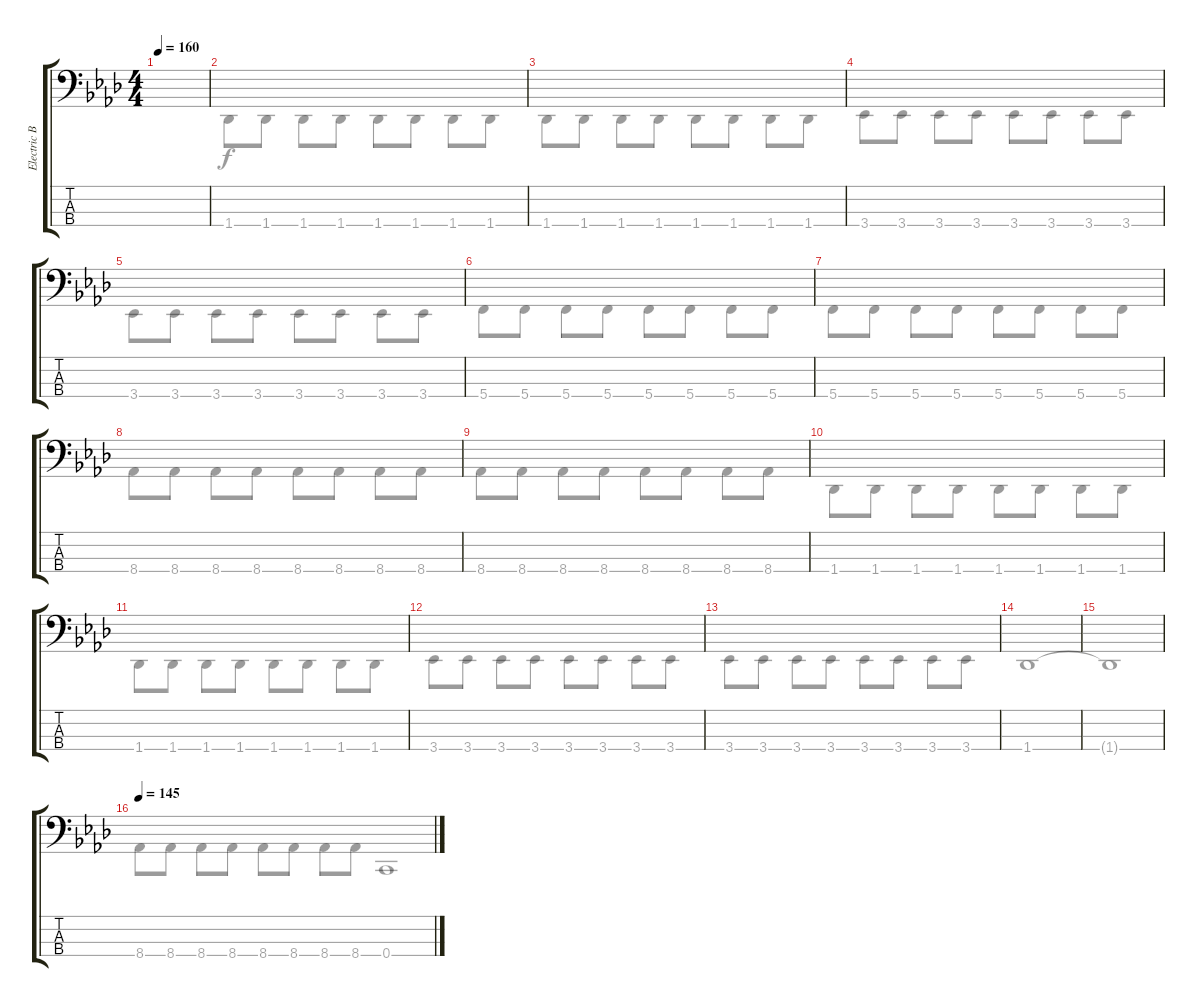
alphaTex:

\track ("Electric Bass" "Electric B") {instrument electricbasspick}
\staff {score tabs}
\tuning (F2 C2 G1 C1) {hide}
\voice
\ts (4 4)
\tempo 160
\clef f4
\ks fminor
|
|
|
|
|
|
|
|
|
|
|
|
|
|
|
\tempo 145
\voice
\clef f4
\ks fminor
8.4.8{dy f} 8.4.8 8.4.8 8.4.8 8.4.8 8.4.8 8.4.8 8.4.8 |
1.4.8 1.4.8 1.4.8 1.4.8 1.4.8 1.4.8 1.4.8 1.4.8 |
1.4.8 1.4.8 1.4.8 1.4.8 1.4.8 1.4.8 1.4.8 1.4.8 |
3.4.8 3.4.8 3.4.8 3.4.8 3.4.8 3.4.8 3.4.8 3.4.8 |
3.4.8 3.4.8 3.4.8 3.4.8 3.4.8 3.4.8 3.4.8 3.4.8 |
5.4.8 5.4.8 5.4.8 5.4.8 5.4.8 5.4.8 5.4.8 5.4.8 |
5.4.8 5.4.8 5.4.8 5.4.8 5.4.8 5.4.8 5.4.8 5.4.8 |
8.4.8 8.4.8 8.4.8 8.4.8 8.4.8 8.4.8 8.4.8 8.4.8 |
8.4.8 8.4.8 8.4.8 8.4.8 8.4.8 8.4.8 8.4.8 8.4.8 |
1.4.8 1.4.8 1.4.8 1.4.8 1.4.8 1.4.8 1.4.8 1.4.8 |
1.4.8 1.4.8 1.4.8 1.4.8 1.4.8 1.4.8 1.4.8 1.4.8 |
3.4.8 3.4.8 3.4.8 3.4.8 3.4.8 3.4.8 3.4.8 3.4.8 |
3.4.8 3.4.8 3.4.8 3.4.8 3.4.8 3.4.8 3.4.8 3.4.8 |
1.4.1 |
1.4{t}.1 |
0.4.1
